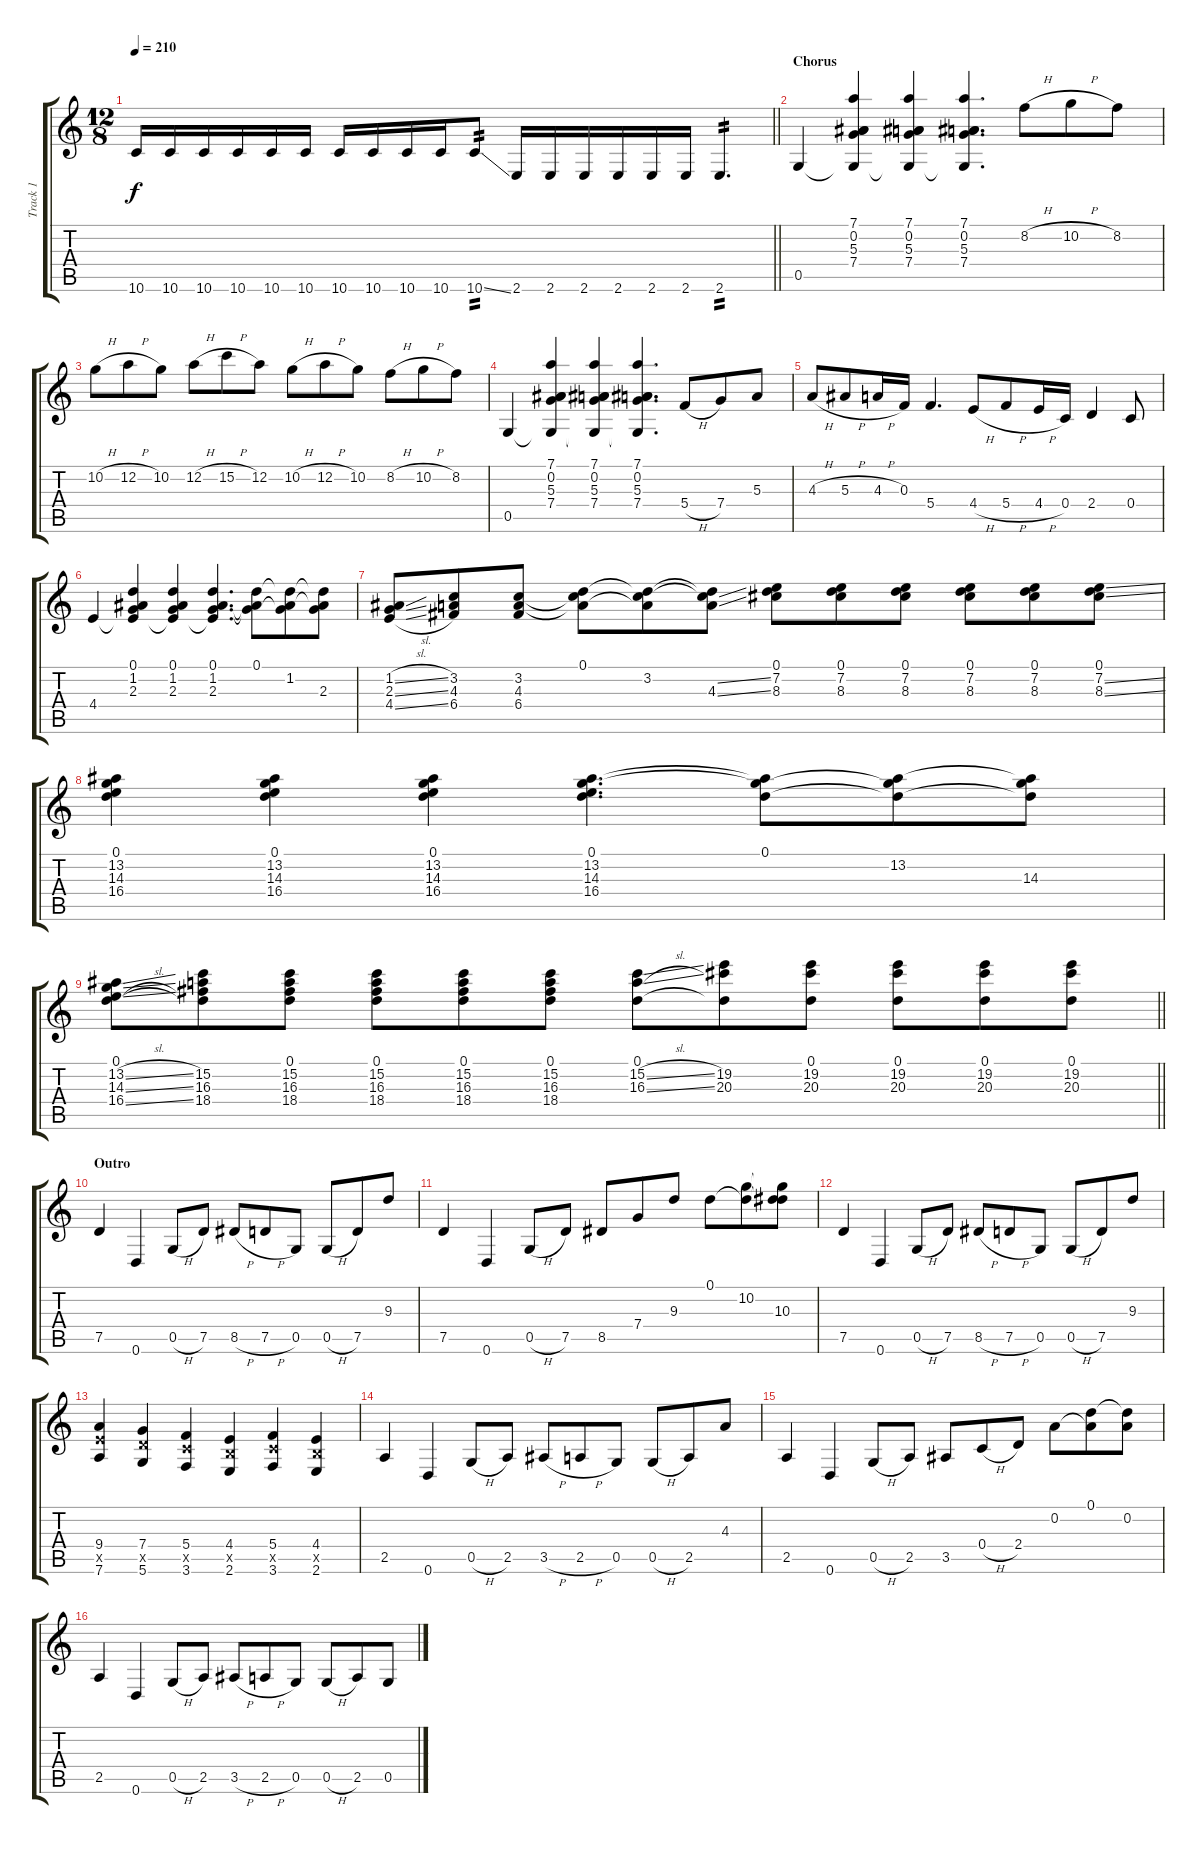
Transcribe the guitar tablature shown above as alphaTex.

\track ("Track 1" "Track 1") {instrument distortionguitar}
\staff {score tabs}
\tuning (D4 A3 F3 C3 G2 D2) {hide}
\ts (12 8)
\tempo 210
\clef g2
\barLineRight lightlight
\ks c
10.6.16{dy f} 10.6.16 10.6.16 10.6.16 10.6.16 10.6.16 10.6.16 10.6.16 10.6.16 10.6.16 10.6{ss}.8{tp 2} 2.6.16 2.6.16 2.6.16 2.6.16 2.6.16 2.6.16 2.6.4{d tp 2} |
\section ("" "Chorus")
0.5.4 (7.1 0.2 5.3 7.4 0.5{t}).4 (7.1 0.2 5.3 7.4 0.5{t}).4 (7.1 0.2 5.3 7.4 0.5{t}).4{d} 8.2{h}.8 10.2{h}.8 8.2.8 |
10.2{h}.8 12.2{h}.8 10.2.8 12.2{h}.8 15.2{h}.8 12.2.8 10.2{h}.8 12.2{h}.8 10.2.8 8.2{h}.8 10.2{h}.8 8.2.8 |
0.5.4 (7.1 0.2 5.3 7.4 0.5{t}).4 (7.1 0.2 5.3 7.4 0.5{t}).4 (7.1 0.2 5.3 7.4 0.5{t}).4{d} 5.4{h}.8 7.4.8 5.3.8 |
4.3{h}.8 5.3{h}.8 4.3{h}.16 0.3.16 5.4.4{d} 4.4{h}.8 5.4{h}.8 4.4{h}.16 0.4.16 2.4.4 0.4.8 |
4.4.4 (0.1 1.2 2.3 4.4{t}).4 (0.1 1.2 2.3 4.4{t}).4 (0.1 1.2 2.3 4.4{t}).4{d} (0.1 1.2{t} 2.3{t}).8 (0.1{t} 1.2 2.3{t}).8 (0.1{t} 1.2{t} 2.3).8 |
(1.2{sl} 2.3{sl} 4.4{sl}).8 (3.2 4.3 6.4).8 (3.2 4.3 6.4).8 (0.1 3.2{t} 4.3{t}).8 (0.1{t} 3.2 4.3{t}).8 (0.1{t} 3.2{ss t} 4.3{ss}).8 (0.1 7.2 8.3).8 (0.1 7.2 8.3).8 (0.1 7.2 8.3).8 (0.1 7.2 8.3).8 (0.1 7.2 8.3).8 (0.1 7.2{ss} 8.3{ss}).8 |
(0.1 13.2 14.3 16.4).4 (0.1 13.2 14.3 16.4).4 (0.1 13.2 14.3 16.4).4 (0.1 13.2 14.3 16.4).4{d} (0.1 13.2{t} 14.3{t}).8 (0.1{t} 13.2 14.3{t}).8 (0.1{t} 13.2{t} 14.3).8 |
\barLineRight lightlight
(0.1 13.2{sl} 14.3{sl} 16.4{sl}).8 (0.1{t} 15.2 16.3 18.4).8 (0.1 15.2 16.3 18.4).8 (0.1 15.2 16.3 18.4).8 (0.1 15.2 16.3 18.4).8 (0.1 15.2 16.3 18.4).8 (0.1 15.2{sl} 16.3{sl}).8 (0.1{t} 19.2 20.3).8 (0.1 19.2 20.3).8 (0.1 19.2 20.3).8 (0.1 19.2 20.3).8 (0.1 19.2 20.3).8 |
\section ("" "Outro")
7.5.4 0.6.4 0.5{h}.8 7.5.8 8.5{h}.8 7.5{h}.8 0.5.8 0.5{h}.8 7.5.8 9.3.8 |
7.5.4 0.6.4 0.5{h}.8 7.5.8 8.5.8 7.4.8 9.3.8 0.1.8 (0.1{t} 10.2).8 (0.1{t} 10.2{t} 10.3).8 |
7.5.4 0.6.4 0.5{h}.8 7.5.8 8.5{h}.8 7.5{h}.8 0.5.8 0.5{h}.8 7.5.8 9.3.8 |
(9.4 9.5{x} 7.6).4 (7.4 7.5{x} 5.6).4 (5.4 5.5{x} 3.6).4 (4.4 4.5{x} 2.6).4 (5.4 5.5{x} 3.6).4 (4.4 4.5{x} 2.6).4 |
2.5.4 0.6.4 0.5{h}.8 2.5.8 3.5{h}.8 2.5{h}.8 0.5.8 0.5{h}.8 2.5.8 4.3.8 |
2.5.4 0.6.4 0.5{h}.8 2.5.8 3.5.8 0.4{h}.8 2.4.8 0.2.8 (0.1 0.2{t}).8 (0.1{t} 0.2).8 |
2.5.4 0.6.4 0.5{h}.8 2.5.8 3.5{h}.8 2.5{h}.8 0.5.8 0.5{h}.8 2.5.8 0.5.8
